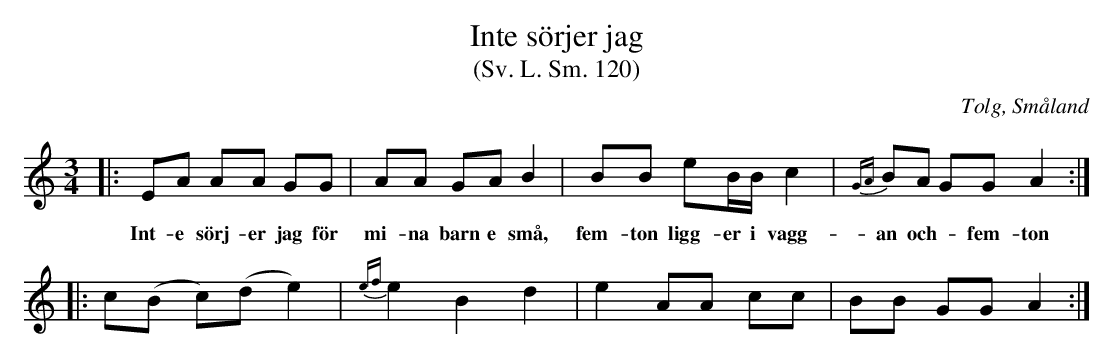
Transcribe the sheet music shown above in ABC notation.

X:1
T:Inte sörjer jag
T:(Sv. L. Sm. 120)
O:Tolg, Småland
M:3/4
L:1/8
K:Am
|:EA AA GG|AA GA B2|BB eB/B/ c2|{GA}BA GG A2:|
w:Int-e sörj-er jag för mi-na barn e små, fem-ton ligg-er i vagg-an och - fem-ton var jag går.
|:c(B c)(d e2)|{ef}e2 B2 d2|e2 AA cc|BB GG A2:|
